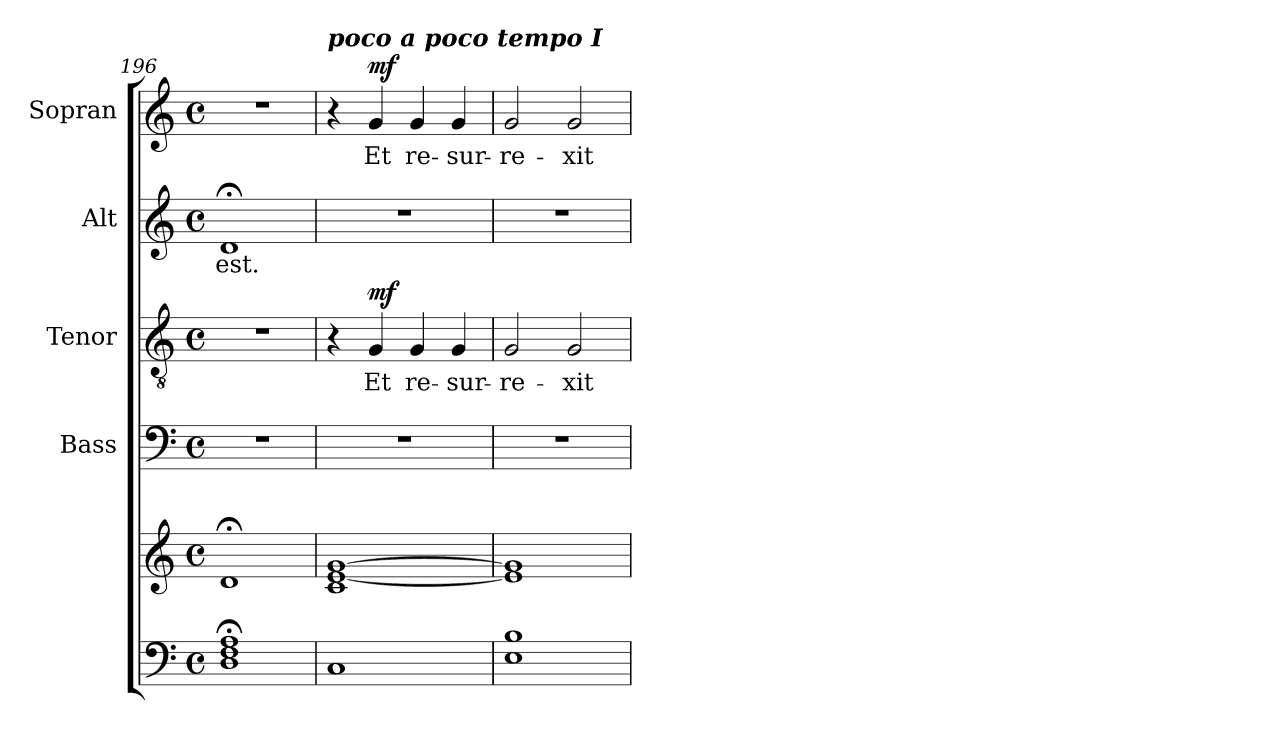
**kern	**kern	**kern	**kern	**text	**dynam	**kern	**text	**kern	**text	**dynam
*part5	*part5	*part4	*part3	*part3	*part3	*part2	*part2	*part1	*part1	*part1
*staff6	*staff5	*staff4	*staff3	*staff3	*staff3	*staff2	*staff2	*staff1	*staff1	*staff1
*	*	*I"Bass	*I"Tenor	*	*	*I"Alt	*	*I"Sopran	*	*
*	*	*I'B.	*I'T.	*	*	*I'A.	*	*I'S.	*	*
*clefF4	*clefG2	*clefF4	*clefGv2	*	*	*clefG2	*	*clefG2	*	*
*k[]	*k[]	*k[]	*k[]	*	*	*k[]	*	*k[]	*	*
*C:	*C:	*C:	*C:	*	*	*C:	*	*C:	*	*
*M4/4	*M4/4	*M4/4	*M4/4	*	*	*M4/4	*	*M4/4	*	*
*met(c)	*met(c)	*met(c)	*met(c)	*	*	*met(c)	*	*met(c)	*	*
=196	=196	=196	=196	=196	=196	=196	=196	=196	=196	=196
*^	*	*	*	*	*	*	*	*	*	*
!	!	!	!	!	!	!	!	!LO:LY:b	!	!	!
1F; 1A;	1D	1d;<	1r	1r	.	.	1d;<	est.	1r	.	.
=197	=197	=197	=197	=197	=197	=197	=197	=197	=197	=197	=197
*	*	*^	*	*	*	*	*	*	*	*	*
!	!	!	!	!	!	!	!	!	!	!LO:TX:a:Bi:t=poco a poco tempo I	!	!
*v	*v	*	*	*	*	*	*	*	*	*	*	*
1C	[>1g	1c [<1e	1r	4r	.	.	1r	.	4r	.	.
!	!	!	!	!	!LO:LY:b	!LO:DY:a	!	!	!	!LO:LY:b	!LO:DY:a
.	.	.	.	4G/	Et	mf	.	.	4g/	Et	mf
!	!	!	!	!	!LO:LY:b	!	!	!	!	!LO:LY:b	!
.	.	.	.	4G/	re-	.	.	.	4g/	re-	.
!	!	!	!	!	!LO:LY:b	!	!	!	!	!LO:LY:b	!
.	.	.	.	4G/	-sur-	.	.	.	4g/	-sur-	.
=198	=198	=198	=198	=198	=198	=198	=198	=198	=198	=198	=198
*^	*	*	*	*	*	*	*	*	*	*	*
!	!	!	!	!	!	!LO:LY:b	!	!	!	!	!LO:LY:b	!
1B	1E	1g]	1e]	1r	2G/	-re-	.	1r	.	2g/	-re-	.
!	!	!	!	!	!	!LO:LY:b	!	!	!	!	!LO:LY:b	!
.	.	.	.	.	2G/	-xit	.	.	.	2g/	-xit	.
*v	*v	*	*	*	*	*	*	*	*	*	*	*
*	*v	*v	*	*	*	*	*	*	*	*	*
=	=	=	=	=	=	=	=	=	=	=
*-	*-	*-	*-	*-	*-	*-	*-	*-	*-	*-
